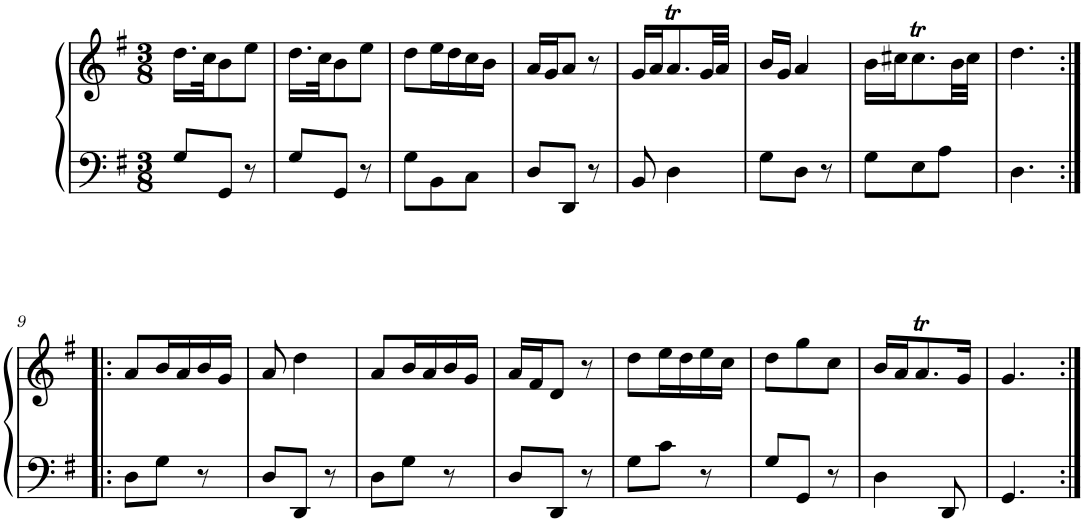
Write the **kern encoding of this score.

**kern	**kern
*part1	*part1
*staff2	*staff1
*I"Piano, Piano	*
*I'Pno.	*
*clefF4	*clefG2
*k[f#]	*k[f#]
*M3/8	*M3/8
=1	=1
8G/L	16.dd\LL
.	32cc\JK
8GG/J	8b\
8r	8ee\J
=2	=2
8G/L	16.dd\LL
.	32cc\JK
8GG/J	8b\
8r	8ee\J
=3	=3
8G\L	8dd\L
8BB\	16ee\L
.	16dd\
8C\J	16cc\
.	16b\JJ
=4	=4
8D/L	16a/LL
.	16g/J
8DD/J	8a/J
8r	8r
=5	=5
8BB/	16g/LL
.	16a/J
4D\	8.aT/
.	32g/LL
.	32a/JJJ
=6	=6
8G\L	16b/LL
.	16g/JJ
8D\J	4a/
8r	.
=7	=7
8G\L	16b\LL
.	16cc#X\J
8E\	8.cc#t\
8A\J	.
.	32b\LL
.	32cc#\JJJ
=8	=8
4.D\	4.dd\
!!LO:LB:g=z
=9:|!|:	=9:|!|:
8D\L	8a/L
8G\J	16b/L
.	16a/
8r	16b/
.	16g/JJ
=10	=10
8D/L	8a/
8DD/J	4dd\
8r	.
=11	=11
8D\L	8a/L
8G\J	16b/L
.	16a/
8r	16b/
.	16g/JJ
=12	=12
8D/L	16a/LL
.	16f#/J
8DD/J	8d/J
8r	8r
=13	=13
8G\L	8dd\L
8c\J	16ee\L
.	16dd\
8r	16ee\
.	16cc\JJ
=14	=14
8G/L	8dd\L
8GG/J	8gg\
8r	8cc\J
=15	=15
4D\	16b/LL
.	16a/J
.	8.aT/
8DD/	.
.	16g/Jk
=16	=16
4.GG/	4.g/
=:|!	=:|!
*-	*-
